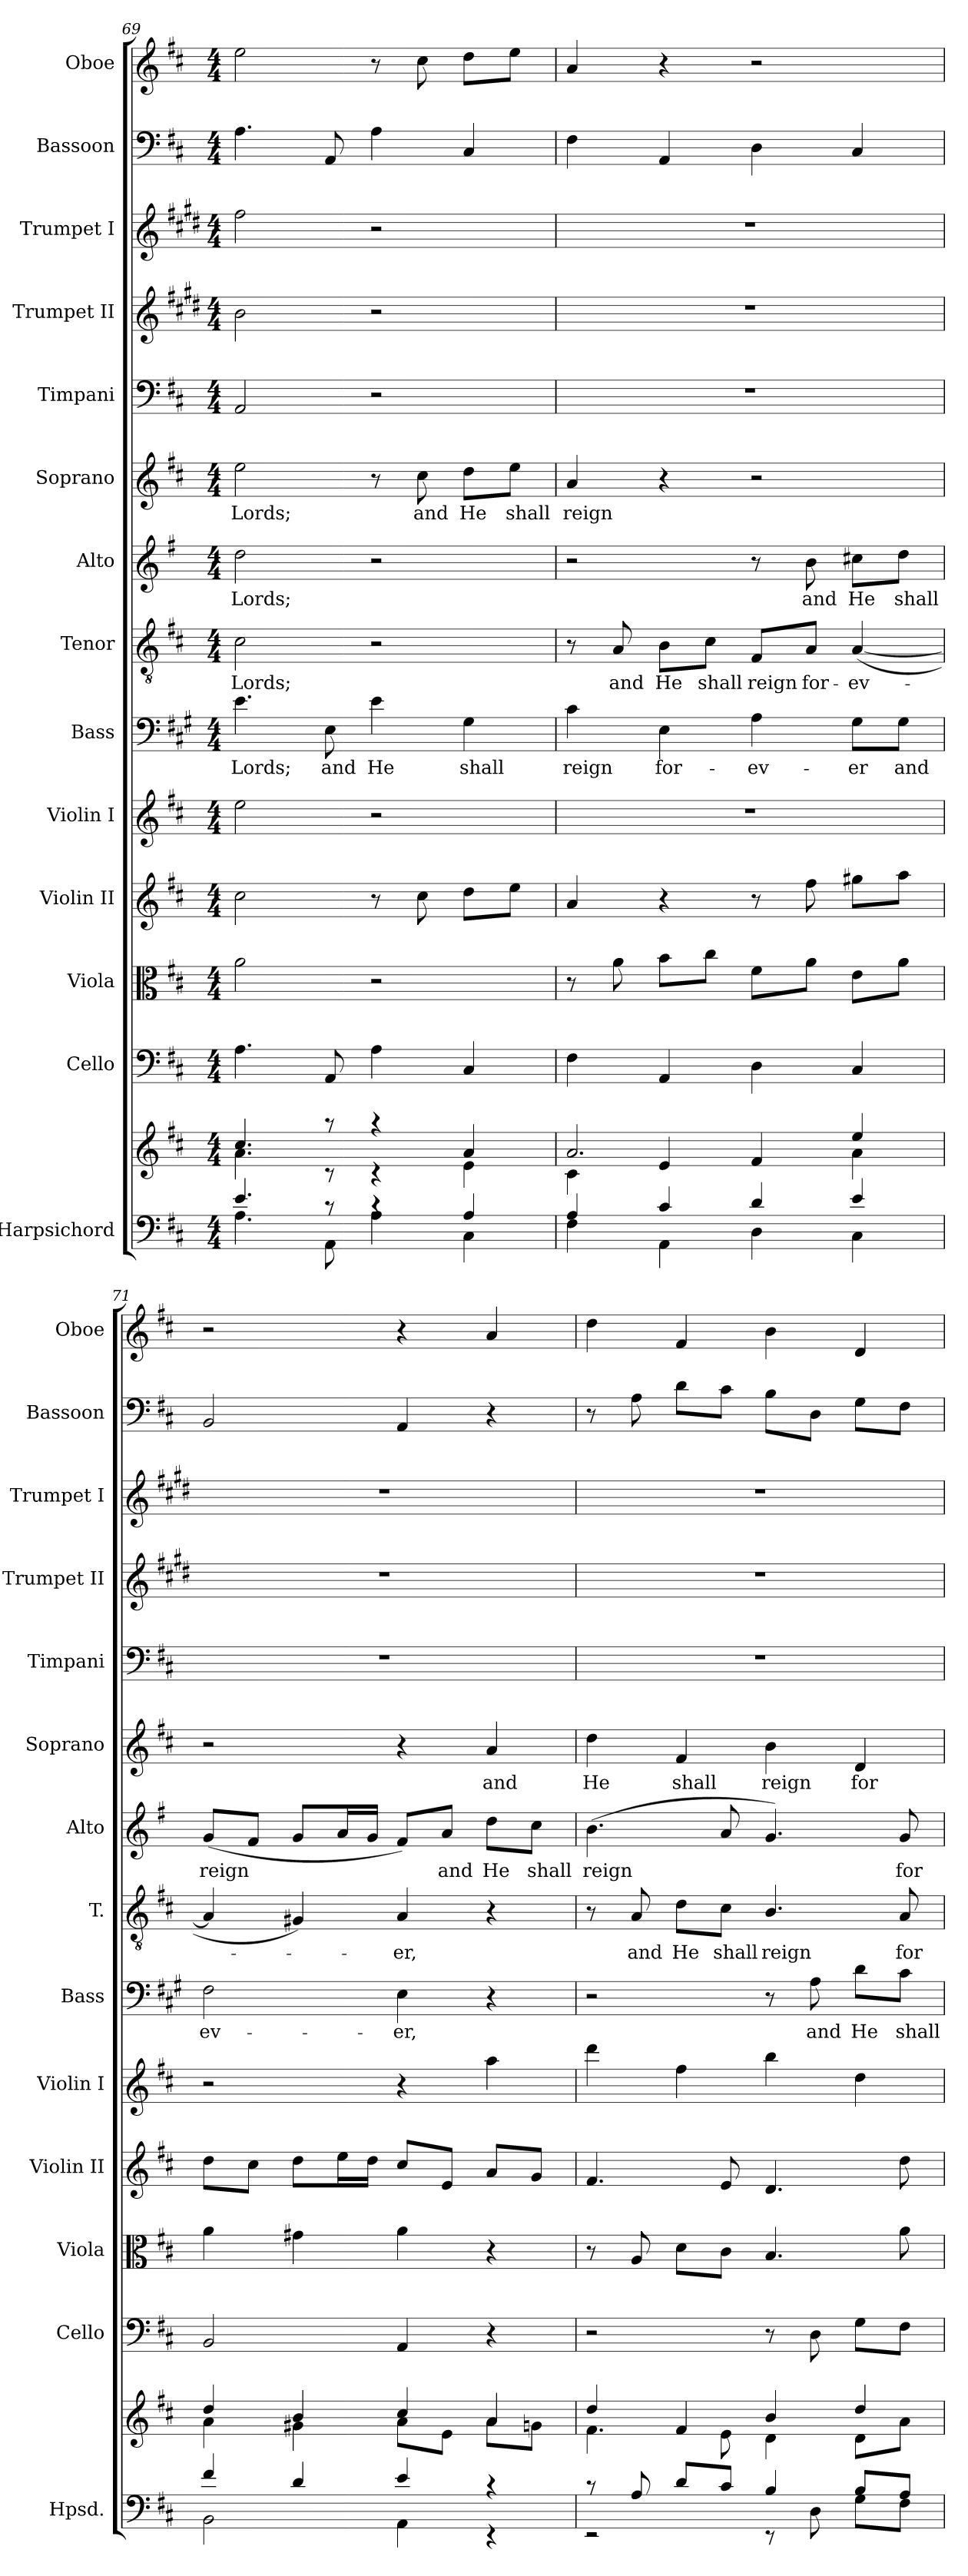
**kern	**kern	**kern	**kern	**kern	**kern	**kern	**text	**kern	**text	**kern	**text	**kern	**text	**kern	**kern	**kern	**kern	**kern
*part14	*part14	*part13	*part12	*part11	*part10	*part9	*part9	*part8	*part8	*part7	*part7	*part6	*part6	*part5	*part4	*part3	*part2	*part1
*staff15	*staff14	*staff13	*staff12	*staff11	*staff10	*staff9	*staff9	*staff8	*staff8	*staff7	*staff7	*staff6	*staff6	*staff5	*staff4	*staff3	*staff2	*staff1
*I"Harpsichord	*	*I"Cello	*I"Viola	*I"Violin II	*I"Violin I	*I"Bass	*	*I"Tenor	*	*I"Alto	*	*I"Soprano	*	*I"Timpani	*I"Trumpet II	*I"Trumpet I	*I"Bassoon	*I"Oboe
*I'Hpsd.	*	*I'Cello	*I'Viola	*I'Violin II	*I'Violin I	*I'Bass	*	*I'T.	*	*I'Alto	*	*I'Soprano	*	*I'Timpani	*I'Trumpet II	*I'Trumpet I	*I'Bassoon	*I'Oboe
!!LO:PB:g=z
*clefF4	*clefG2	*clefF4	*clefC3	*clefG2	*clefG2	*clefF4	*	*clefGv2	*	*clefG2	*	*clefG2	*	*clefF4	*clefG2	*clefG2	*clefF4	*clefG2
*	*	*	*	*	*	*ITrd4c7	*	*ITrd7c12	*	*ITrd3c5	*	*	*	*	*ITrd1c2	*ITrd1c2	*	*
*k[f#c#]	*k[f#c#]	*k[f#c#]	*k[f#c#]	*k[f#c#]	*k[f#c#]	*k[f#c#]	*	*k[f#c#]	*	*k[f#c#]	*	*k[f#c#]	*	*k[f#c#]	*k[f#c#]	*k[f#c#]	*k[f#c#]	*k[f#c#]
*D:	*D:	*D:	*D:	*D:	*D:	*D:	*	*D:	*	*D:	*	*D:	*	*D:	*D:	*D:	*D:	*D:
*M4/4	*M4/4	*M4/4	*M4/4	*M4/4	*M4/4	*M4/4	*	*M4/4	*	*M4/4	*	*M4/4	*	*M4/4	*M4/4	*M4/4	*M4/4	*M4/4
=69	=69	=69	=69	=69	=69	=69	=69	=69	=69	=69	=69	=69	=69	=69	=69	=69	=69	=69
*^	*^	*	*	*	*	*	*	*	*	*	*	*	*	*	*	*	*	*
!	!	!	!	!	!	!	!	!	!LO:LY:b	!	!LO:LY:b	!	!LO:LY:b	!	!LO:LY:b	!	!	!	!	!
4.e/	4.A\	4.cc#/	4.a\	4.A\	2a\	2cc#\	2ee\	4.A\	Lords;	2C#\	Lords;	2a\	Lords;	2ee\	Lords;	2AA/	2a\	2ee\	4.A\	2ee\
!	!	!	!	!	!	!	!	!	!LO:LY:b	!	!	!	!	!	!	!	!	!	!	!
8rc	8AA\	8raa	8rc	8AA/	.	.	.	8AA\	and	.	.	.	.	.	.	.	.	.	8AA/	.
!	!	!	!	!	!	!	!	!	!LO:LY:b	!	!	!	!	!	!	!	!	!	!	!
4rc	4A\	4raa	4rc	4A\	2r	8r	2r	4A\	He	2r	.	2r	.	8r	.	2r	2r	2r	4A\	8r
!	!	!	!	!	!	!	!	!	!	!	!	!	!	!	!LO:LY:b	!	!	!	!	!
.	.	.	.	.	.	8cc#\	.	.	.	.	.	.	.	8cc#\	and	.	.	.	.	8cc#\
!	!	!	!	!	!	!	!	!	!LO:LY:b	!	!	!	!	!	!LO:LY:b	!	!	!	!	!
4A/	4C#\	4a/	4e\	4C#/	.	8dd\L	.	4C#\	shall	.	.	.	.	8dd\L	He	.	.	.	4C#/	8dd\L
!	!	!	!	!	!	!	!	!	!	!	!	!	!	!	!LO:LY:b	!	!	!	!	!
.	.	.	.	.	.	8ee\J	.	.	.	.	.	.	.	8ee\J	shall	.	.	.	.	8ee\J
=70	=70	=70	=70	=70	=70	=70	=70	=70	=70	=70	=70	=70	=70	=70	=70	=70	=70	=70	=70	=70
!	!	!	!	!	!	!	!	!	!LO:LY:b	!	!	!	!	!	!LO:LY:b	!	!	!	!	!
4A/	4F#\	2.a/	4c#\	4F#\	8r	4a/	1r	4F#\	reign	8r	.	2r	.	4a/	reign	1r	1r	1r	4F#\	4a/
!	!	!	!	!	!	!	!	!	!	!	!LO:LY:b	!	!	!	!	!	!	!	!	!
.	.	.	.	.	8a\	.	.	.	.	8AA/	and	.	.	.	.	.	.	.	.	.
!	!	!	!	!	!	!	!	!	!LO:LY:b	!	!LO:LY:b	!	!	!	!	!	!	!	!	!
4c#/	4AA\	.	4e/	4AA/	8b\L	4r	.	4AA\	for-	8BB\L	He	.	.	4r	.	.	.	.	4AA/	4r
!	!	!	!	!	!	!	!	!	!	!	!LO:LY:b	!	!	!	!	!	!	!	!	!
.	.	.	.	.	8cc#\J	.	.	.	.	8C#\J	shall	.	.	.	.	.	.	.	.	.
!	!	!	!	!	!	!	!	!	!LO:LY:b	!	!LO:LY:b	!	!	!	!	!	!	!	!	!
4d/	4D\	.	4f#/	4D\	8f#\L	8r	.	4D\	-ev-	8FF#/L	reign	8r	.	2r	.	.	.	.	4D\	2r
!	!	!	!	!	!	!	!	!	!	!	!LO:LY:b	!	!LO:LY:b	!	!	!	!	!	!	!
.	.	.	.	.	8a\J	8ff#\	.	.	.	8AA/J	for-	8f#\	and	.	.	.	.	.	.	.
!	!	!	!	!	!	!	!	!	!LO:LY:b	!	!LO:LY:b	!	!LO:LY:b	!	!	!	!	!	!	!
4e/	4C#\	4ee/	4a\	4C#/	8e\L	8gg#X\L	.	8C#\L	-er	(<[<4AA/	-ev-	8g#X\L	He	.	.	.	.	.	4C#/	.
!	!	!	!	!	!	!	!	!	!LO:LY:b	!	!	!	!LO:LY:b	!	!	!	!	!	!	!
.	.	.	.	.	8a\J	8aa\J	.	8C#\J	and	.	.	8a\J	shall	.	.	.	.	.	.	.
=71	=71	=71	=71	=71	=71	=71	=71	=71	=71	=71	=71	=71	=71	=71	=71	=71	=71	=71	=71	=71
!	!	!	!	!	!	!	!	!	!LO:LY:b	!	!	!	!LO:LY:b	!	!	!	!	!	!	!
4f#/	2BB\	4dd/	4a\	2BB/	4a\	8dd\L	2r	2BB\	ev-	4AA/]	.	(<8d/L	reign	2r	.	1r	1r	1r	2BB/	2r
.	.	.	.	.	.	8cc#\J	.	.	.	.	.	8c#/J	.	.	.	.	.	.	.	.
4d/	.	4b/	4g#X\	.	4g#X\	8dd\L	.	.	.	4GG#X/)	.	8d/L	.	.	.	.	.	.	.	.
.	.	.	.	.	.	16ee\L	.	.	.	.	.	16e/L	.	.	.	.	.	.	.	.
.	.	.	.	.	.	16dd\JJ	.	.	.	.	.	16d/JJ	.	.	.	.	.	.	.	.
!	!	!	!	!	!	!	!	!	!LO:LY:b	!	!LO:LY:b	!	!	!	!	!	!	!	!	!
4e/	4AA\	4cc#/	8a\L	4AA/	4a\	8cc#/L	4r	4AA\	-er,	4AA/	-er,	8c#/L)	.	4r	.	.	.	.	4AA/	4r
!	!	!	!	!	!	!	!	!	!	!	!	!	!LO:LY:b	!	!	!	!	!	!	!
.	.	.	8e\J	.	.	8e/J	.	.	.	.	.	8e/J	and	.	.	.	.	.	.	.
!	!	!	!	!	!	!	!	!	!	!	!	!	!LO:LY:b	!	!LO:LY:b	!	!	!	!	!
4rc	4rEE	4a/	8a\L	4r	4r	8a/L	4aa\	4r	.	4r	.	8a\L	He	4a/	and	.	.	.	4r	4a/
!	!	!	!	!	!	!	!	!	!	!	!	!	!LO:LY:b	!	!	!	!	!	!	!
.	.	.	8gn\J	.	.	8g/J	.	.	.	.	.	8g\J	shall	.	.	.	.	.	.	.
!!LO:PB:g=z
=72	=72	=72	=72	=72	=72	=72	=72	=72	=72	=72	=72	=72	=72	=72	=72	=72	=72	=72	=72	=72
!	!	!	!	!	!	!	!	!	!	!	!	!	!LO:LY:b	!	!LO:LY:b	!	!	!	!	!
8rc	2rEE	4dd/	4.f#\	2r	8r	4.f#/	4ddd\	2r	.	8r	.	(>4.f#\	reign	4dd\	He	1r	1r	1r	8r	4dd\
!	!	!	!	!	!	!	!	!	!	!	!LO:LY:b	!	!	!	!	!	!	!	!	!
8A/	.	.	.	.	8A/	.	.	.	.	8AA/	and	.	.	.	.	.	.	.	8A\	.
!	!	!	!	!	!	!	!	!	!	!	!LO:LY:b	!	!	!	!LO:LY:b	!	!	!	!	!
8d/L	.	4f#/	.	.	8d\L	.	4ff#\	.	.	8D\L	He	.	.	4f#/	shall	.	.	.	8d\L	4f#/
!	!	!	!	!	!	!	!	!	!	!	!LO:LY:b	!	!	!	!	!	!	!	!	!
8c#/J	.	.	8e\	.	8c#\J	8e/	.	.	.	8C#\J	shall	8e/	.	.	.	.	.	.	8c#\J	.
!	!	!	!	!	!	!	!	!	!	!	!LO:LY:b	!	!	!	!LO:LY:b	!	!	!	!	!
4B/	8rEE	4b/	4d\	8r	4.B/	4.d/	4bb\	8r	.	4.BB/	reign	4.d/)	.	4b\	reign	.	.	.	8B\L	4b\
!	!	!	!	!	!	!	!	!	!LO:LY:b	!	!	!	!	!	!	!	!	!	!	!
.	8D\	.	.	8D\	.	.	.	8D\	and	.	.	.	.	.	.	.	.	.	8D\J	.
!	!	!	!	!	!	!	!	!	!LO:LY:b	!	!	!	!	!	!LO:LY:b	!	!	!	!	!
8B/L	8G\L	4dd/	8d\L	8G\L	.	.	4dd\	8G\L	He	.	.	.	.	4d/	for-	.	.	.	8G\L	4d/
!	!	!	!	!	!	!	!	!	!LO:LY:b	!	!LO:LY:b	!	!LO:LY:b	!	!	!	!	!	!	!
8A/J	8F#\J	.	8a\J	8F#\J	8a\	8dd\	.	8F#\J	shall	8AA/	for-	8d/	for-	.	.	.	.	.	8F#\J	.
*v	*v	*	*	*	*	*	*	*	*	*	*	*	*	*	*	*	*	*	*	*
*	*v	*v	*	*	*	*	*	*	*	*	*	*	*	*	*	*	*	*	*
=	=	=	=	=	=	=	=	=	=	=	=	=	=	=	=	=	=	=
*-	*-	*-	*-	*-	*-	*-	*-	*-	*-	*-	*-	*-	*-	*-	*-	*-	*-	*-
